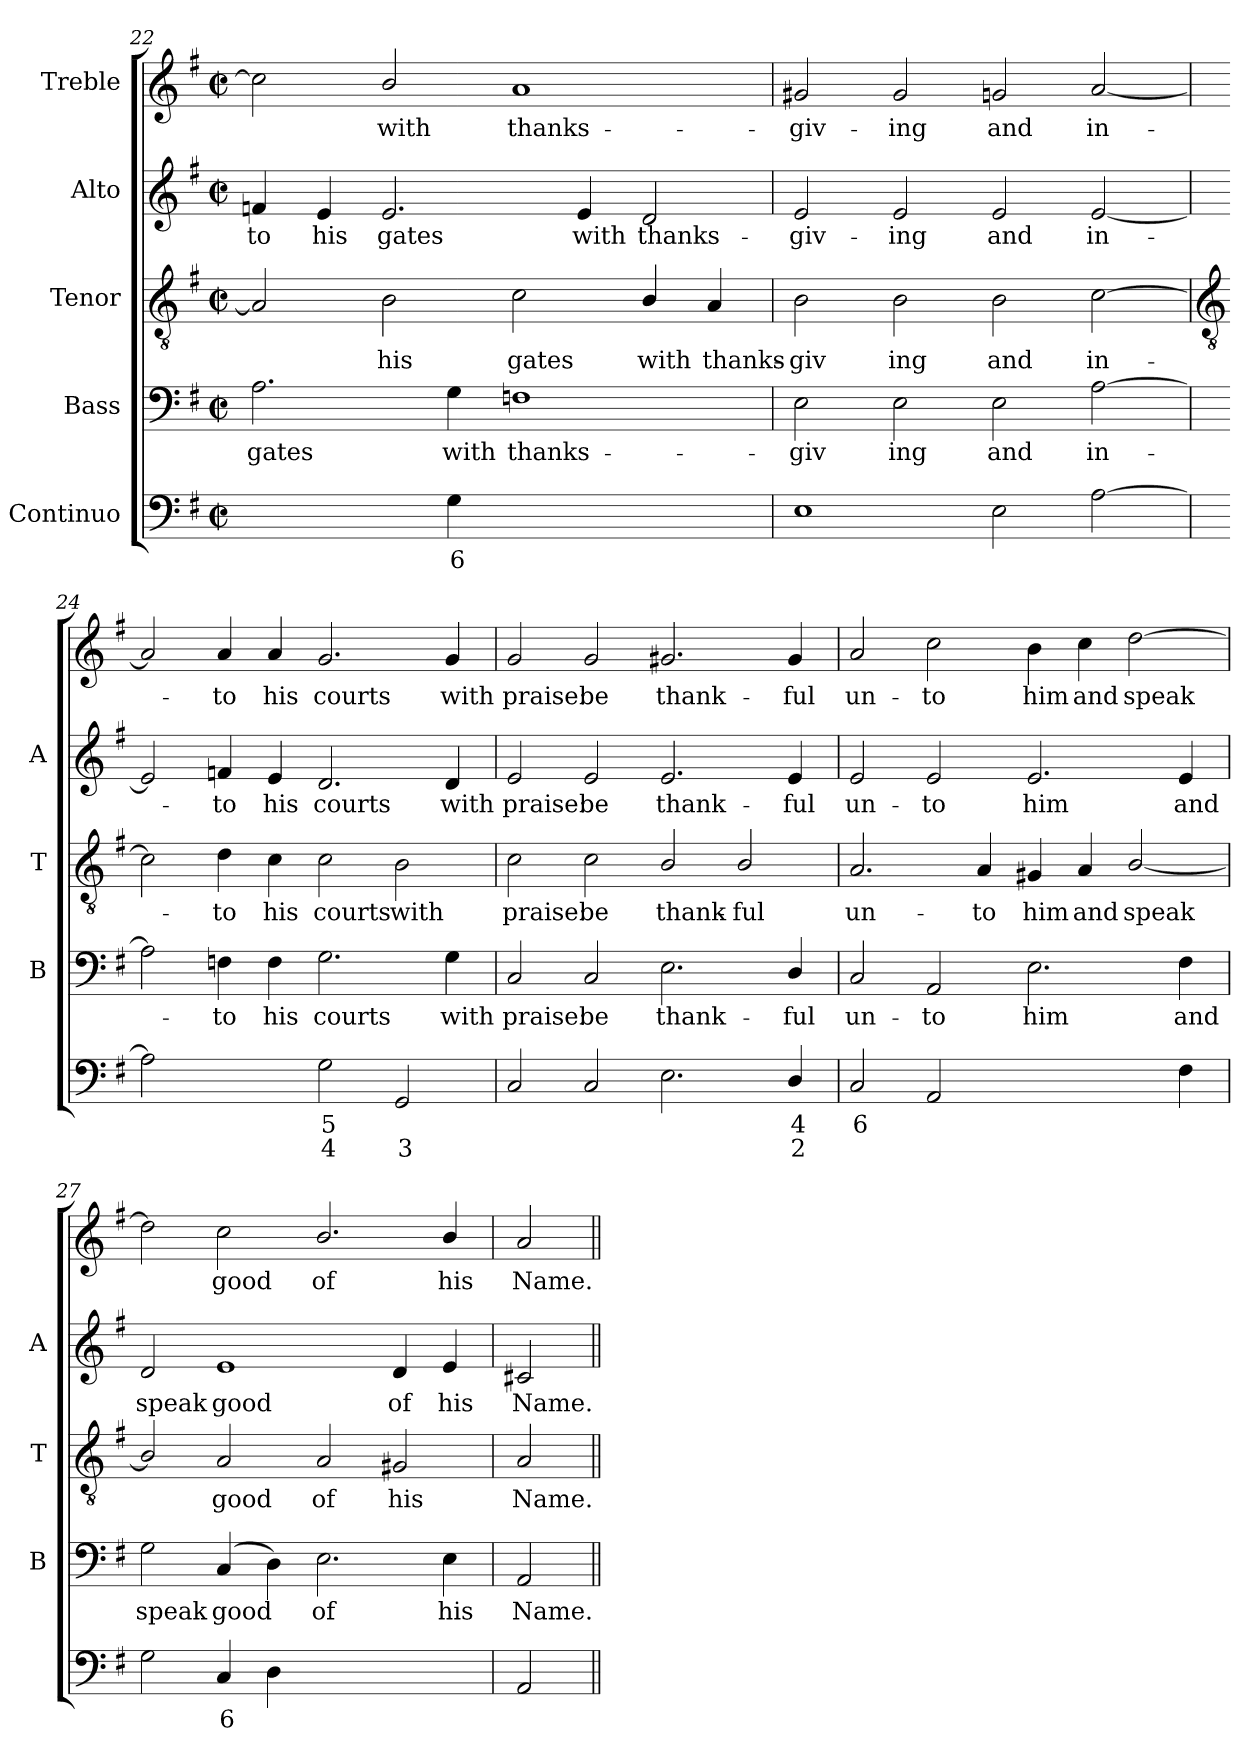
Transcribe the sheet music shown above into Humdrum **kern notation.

**kern	**text	**text	**kern	**text	**kern	**text	**kern	**text	**kern	**text
*part5	*part5	*part5	*part4	*part4	*part3	*part3	*part2	*part2	*part1	*part1
*staff5	*staff5	*staff5	*staff4	*staff4	*staff3	*staff3	*staff2	*staff2	*staff1	*staff1
*I"Continuo	*	*	*I"Bass	*	*I"Tenor	*	*I"Alto	*	*I"Treble	*
*	*	*	*I'B	*	*I'T	*	*I'A	*	*	*
*clefF4	*	*	*clefF4	*	*clefGv2	*	*clefG2	*	*clefG2	*
*k[f#]	*	*	*k[f#]	*	*k[f#]	*	*k[f#]	*	*k[f#]	*
*G:	*	*	*G:	*	*G:	*	*G:	*	*G:	*
*M4/2	*	*	*M4/2	*	*M4/2	*	*M4/2	*	*M4/2	*
*met(c|)	*	*	*met(c|)	*	*met(c|)	*	*met(c|)	*	*met(c|)	*
=22	=22	=22	=22	=22	=22	=22	=22	=22	=22	=22
!	!LO:LY:b	!	!	!LO:LY:b	!	!	!	!LO:LY:b	!	!
[4Ayy	6	.	2.A	gates	2A]	.	4fn	-to	2cc]	.
!	!LO:LY:b	!	!	!	!	!	!	!LO:LY:b	!	!
2Ayy]	5	.	.	.	.	.	4e	his	.	.
!	!	!	!	!	!	!LO:LY:b	!	!LO:LY:b	!	!LO:LY:b
.	.	.	.	.	2B	his	2.e	gates	2b/	with
!	!LO:LY:b	!	!	!LO:LY:b	!	!	!	!	!	!
4G	6	.	4G	with	.	.	.	.	.	.
!	!LO:LY:b	!	!	!LO:LY:b	!	!LO:LY:b	!	!	!	!LO:LY:b
[2Fnyy	7	.	1Fn	thanks-	2c	gates	.	.	1a	thanks-
!	!	!	!	!	!	!	!	!LO:LY:b	!	!
.	.	.	.	.	.	.	4e	with	.	.
!	!LO:LY:b	!	!	!	!	!LO:LY:b	!	!LO:LY:b	!	!
2Fyy]	6	.	.	.	4B/	with	2d	thanks-	.	.
!	!	!	!	!	!	!LO:LY:b	!	!	!	!
.	.	.	.	.	4A	thanks-	.	.	.	.
=23	=23	=23	=23	=23	=23	=23	=23	=23	=23	=23
!	!	!	!	!LO:LY:b	!	!LO:LY:b	!	!LO:LY:b	!	!LO:LY:b
1E	.	.	2E	-giv	2B	-giv	2e	-giv-	2g#X	-giv-
!	!	!	!	!LO:LY:b	!	!LO:LY:b	!	!LO:LY:b	!	!LO:LY:b
.	.	.	2E	ing	2B	ing	2e	-ing	2g#	-ing
!	!	!	!	!LO:LY:b	!	!LO:LY:b	!	!LO:LY:b	!	!LO:LY:b
2E	.	.	2E	and	2B	and	2e	and	2gn	and
!	!	!	!	!LO:LY:b	!	!LO:LY:b	!	!LO:LY:b	!	!LO:LY:b
[2A	.	.	[2A	in-	[2c	in-	[2e	in-	[2a	in-
!!LO:LB:g=z
=24	=24	=24	=24	=24	=24	=24	=24	=24	=24	=24
*	*	*	*	*	*clefGv2	*	*	*	*	*
2A]	.	.	2A]	.	2c]	.	2e]	.	2a]	.
!	!LO:LY:b	!LO:LY:b	!	!LO:LY:b	!	!LO:LY:b	!	!LO:LY:b	!	!LO:LY:b
[4Fnyy	8	6	4Fn	to	4d	to	4fn	to	4a	to
!	!LO:LY:b	!LO:LY:b	!	!LO:LY:b	!	!LO:LY:b	!	!LO:LY:b	!	!LO:LY:b
4Fyy]	7	5	4F	his	4c	his	4e	his	4a	his
!	!LO:LY:b	!LO:LY:b	!	!LO:LY:b	!	!LO:LY:b	!	!LO:LY:b	!	!LO:LY:b
2G	5	4	2.G	courts	2c	courts	2.d	courts	2.g	courts
!	!	!LO:LY:b	!	!	!	!LO:LY:b	!	!	!	!
2GG	.	3	.	.	2B	with	.	.	.	.
!	!	!	!	!LO:LY:b	!	!	!	!LO:LY:b	!	!LO:LY:b
.	.	.	4G	with	.	.	4d	with	4g	with
=25	=25	=25	=25	=25	=25	=25	=25	=25	=25	=25
!	!	!	!	!LO:LY:b	!	!LO:LY:b	!	!LO:LY:b	!	!LO:LY:b
2C	.	.	2C	praise:	2c	praise:	2e	praise:	2g	praise:
!	!	!	!	!LO:LY:b	!	!LO:LY:b	!	!LO:LY:b	!	!LO:LY:b
2C	.	.	2C	be	2c	be	2e	be	2g	be
!	!	!	!	!LO:LY:b	!	!LO:LY:b	!	!LO:LY:b	!	!LO:LY:b
2.E	.	.	2.E	thank-	2B/	thank-	2.e	thank-	2.g#X	thank-
!	!	!	!	!	!	!LO:LY:b	!	!	!	!
.	.	.	.	.	2B/	-ful	.	.	.	.
!	!LO:LY:b	!LO:LY:b	!	!LO:LY:b	!	!	!	!LO:LY:b	!	!LO:LY:b
4D/	4	2	4D/	-ful	.	.	4e	-ful	4g#	-ful
=26	=26	=26	=26	=26	=26	=26	=26	=26	=26	=26
!	!LO:LY:b	!	!	!LO:LY:b	!	!LO:LY:b	!	!LO:LY:b	!	!LO:LY:b
2C	6	.	2C	un-	2.A	un-	2e	un-	2a	un-
!	!	!	!	!LO:LY:b	!	!	!	!LO:LY:b	!	!LO:LY:b
2AA	.	.	2AA	-to	.	.	2e	-to	2cc	-to
!	!	!	!	!	!	!LO:LY:b	!	!	!	!
.	.	.	.	.	4A	-to	.	.	.	.
!	!	!	!	!LO:LY:b	!	!LO:LY:b	!	!LO:LY:b	!	!LO:LY:b
[2Eyy	.	.	2.E	him	4G#X	him	2.e	him	4b	him
!	!	!	!	!	!	!LO:LY:b	!	!	!	!LO:LY:b
.	.	.	.	.	4A	and	.	.	4cc	and
!	!LO:LY:b	!	!	!	!	!LO:LY:b	!	!	!	!LO:LY:b
4Eyy]	7	.	.	.	[2B/	speak	.	.	[2dd	speak
!	!	!	!	!LO:LY:b	!	!	!	!LO:LY:b	!	!
4F#	.	.	4F#	and	.	.	4e	and	.	.
=27	=27	=27	=27	=27	=27	=27	=27	=27	=27	=27
!	!	!	!	!LO:LY:b	!	!	!	!LO:LY:b	!	!
2G	.	.	2G	speak	2B/]	.	2d	speak	2dd]	.
!	!LO:LY:b	!	!	!LO:LY:b	!	!LO:LY:b	!	!LO:LY:b	!	!LO:LY:b
4C	6	.	(<4C	good	2A	good	1e	good	2cc	good
4D	.	.	4D)	.	.	.	.	.	.	.
!	!LO:LY:b	!	!	!LO:LY:b	!	!LO:LY:b	!	!	!	!LO:LY:b
[2Eyy	4	.	2.E	of	2A	of	.	.	2.b/	of
!	!LO:LY:b	!	!	!	!	!LO:LY:b	!	!LO:LY:b	!	!
2Eyy]	3	.	.	.	2G#X	his	4d	of	.	.
!	!	!	!	!LO:LY:b	!	!	!	!LO:LY:b	!	!LO:LY:b
.	.	.	4E	his	.	.	4e	his	4b/	his
=28	=28	=28	=28	=28	=28	=28	=28	=28	=28	=28
!	!	!	!	!LO:LY:b	!	!LO:LY:b	!	!LO:LY:b	!	!LO:LY:b
2AA	.	.	2AA	Name.	2A	Name.	2c#X	Name.	2a	Name.
=||	=||	=||	=||	=||	=||	=||	=||	=||	=||	=||
*-	*-	*-	*-	*-	*-	*-	*-	*-	*-	*-
